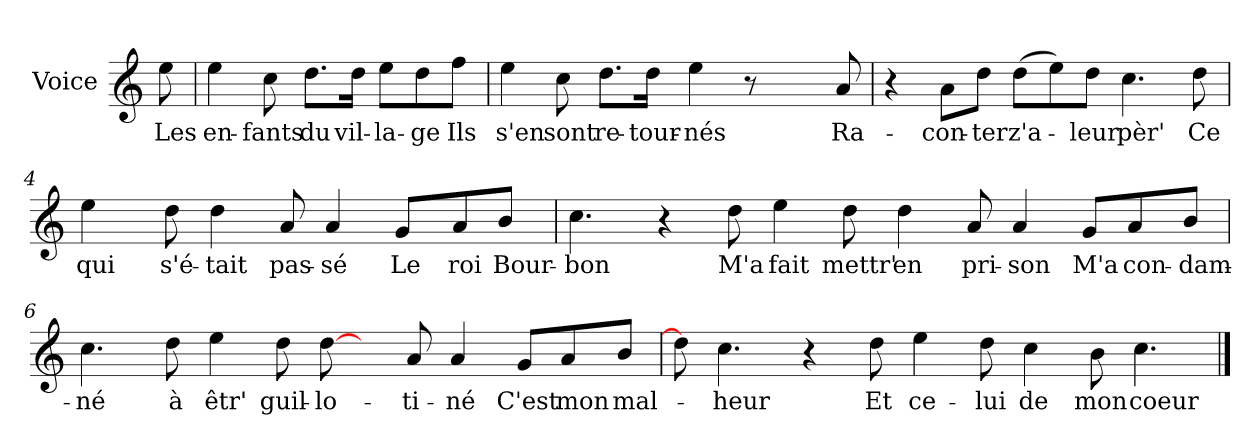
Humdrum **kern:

**kern	**text
*part1	*part1
*staff1	*staff1
*I"Voice	*
*I'V	*
*clefG2	*
*k[]	*
*C:	*
=	=
8ee\	Les
=1	=1
4ee\	en-
8cc\	-fants
8.dd\L	du
16dd\Jk	vil-
8ee\L	-la-
8dd\	-ge
8ff\J	Ils
=2	=2
4ee\	s'en
8cc\	sont
8.dd\L	re-
16dd\Jk	-tour-
4ee\	-nés
8r	.
4ryy	.
8a/	Ra-
=3	=3
4r	.
8a\L	-con-
8dd\J	-ter
(>8dd\L	z'a-
8ee\)	.
8dd\J	-leur
4.cc\	pèr'
8dd\	Ce
!!LO:LB:g=z
=4	=4
*^	*
4ee\	32ryy	qui
*MM135	*	*
.	1ryy	.
8dd\	.	s'é-
4dd\	.	-tait
8a/	.	pas-
4a/	.	-sé
8g/L	.	Le
.	4ryy	.
8a/	.	roi
8b/J	.	Bour-
.	16.ryy	.
*v	*v	*
=5	=5
4.cc\	-bon
4r	.
8dd\	M'a
4ee\	fait
8dd\	mettr'
4dd\	en
8a/	pri-
4a/	-son
8g/L	M'a
8a/	con-
8b/J	-dam-
!!LO:LB:g=z
=6	=6
4.cc\	-né
8dd\	à
4ee\	êtr'
8dd\	guil-
[8dd\	-lo-
8ryy	.
8a/	-ti-
4a/	-né
8g/L	C'est
8a/	mon
8b/J	mal-
=7	=7
8dd\]	.
4.cc\	-heur
4r	.
8dd\	Et
4ee\	ce-
8dd\	-lui
4cc\	de
8b\	mon
4.cc\	coeur
==	==
*-	*-
